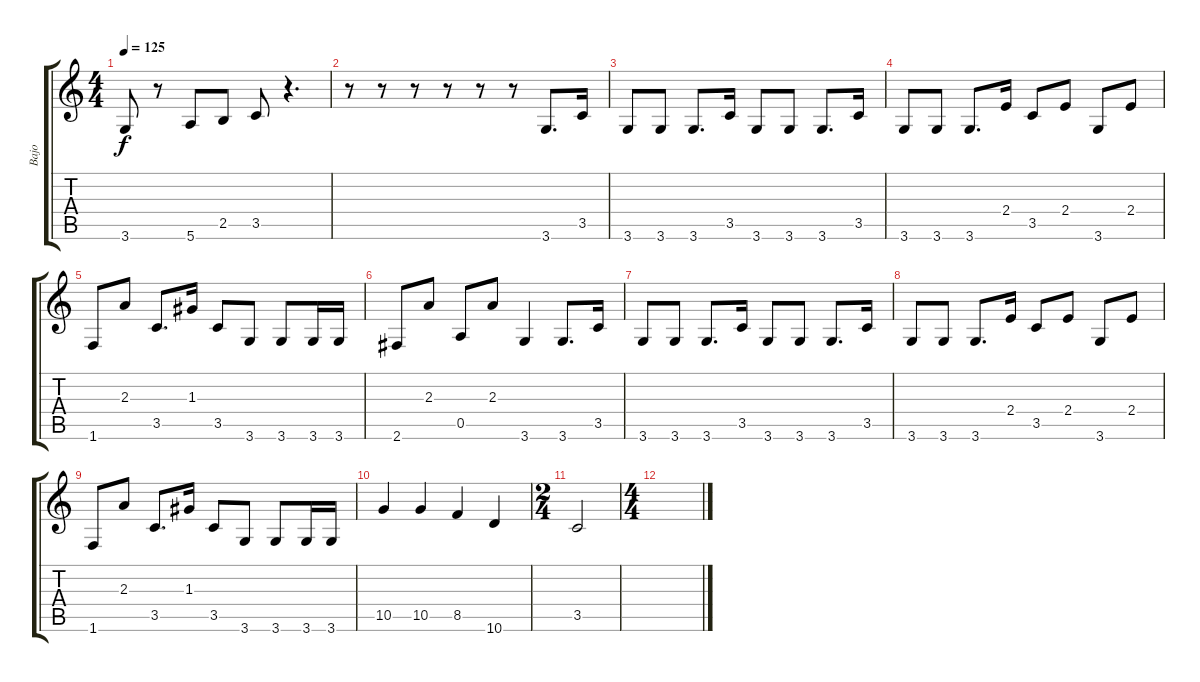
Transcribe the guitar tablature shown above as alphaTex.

\track ("Bajo" "Bajo") {instrument slapbass1}
\staff {score tabs}
\tuning (E4 B3 G3 D3 A2 E2) {hide}
\ts (4 4)
\tempo 125
\clef g2
\ks c
3.6.8{dy f} r.8 5.6.8 2.5.8 3.5.8 r.4{d} |
r.8 r.8 r.8 r.8 r.8 r.8 3.6.8{d} 3.5.16 |
3.6.8 3.6.8 3.6.8{d} 3.5.16 3.6.8 3.6.8 3.6.8{d} 3.5.16 |
3.6.8 3.6.8 3.6.8{d} 2.4.16 3.5.8 2.4.8 3.6.8 2.4.8 |
1.6.8 2.3.8 3.5.8{d} 1.3.16 3.5.8 3.6.8 3.6.8 3.6.16 3.6.16 |
2.6.8 2.3.8 0.5.8 2.3.8 3.6.4 3.6.8{d} 3.5.16 |
3.6.8 3.6.8 3.6.8{d} 3.5.16 3.6.8 3.6.8 3.6.8{d} 3.5.16 |
3.6.8 3.6.8 3.6.8{d} 2.4.16 3.5.8 2.4.8 3.6.8 2.4.8 |
1.6.8 2.3.8 3.5.8{d} 1.3.16 3.5.8 3.6.8 3.6.8 3.6.16 3.6.16 |
10.5.4 10.5.4 8.5.4 10.6.4 |
\ts (2 4)
3.5.2 |
\ts (4 4)
